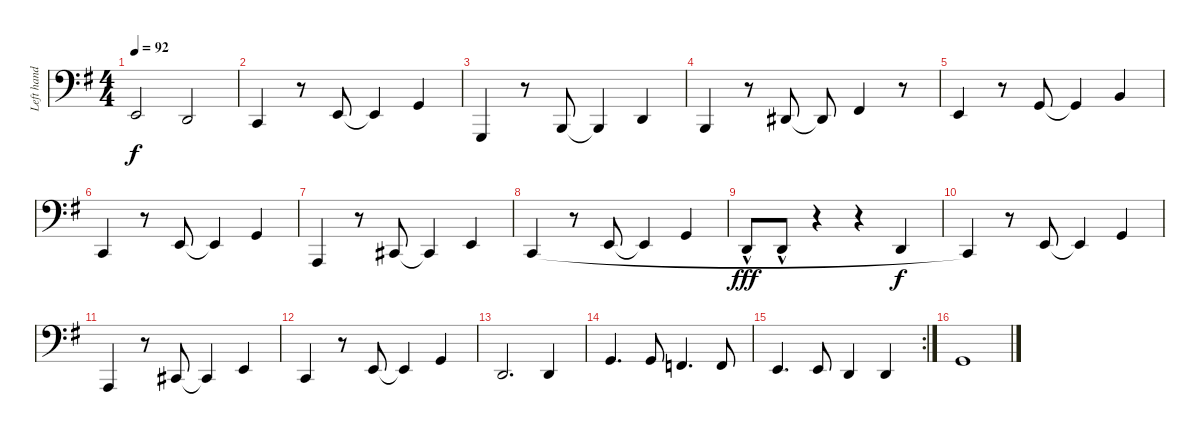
\track ("Left hand" "Left hand") {instrument acousticgrandpiano}
\staff {score}
\tuning (G2 D2 A1 E1) {hide}
\ts (4 4)
\tempo 92
\clef f4
\ks g
2.2.2{dy f} 0.2.2 |
3.3.4 r.8 2.2.8 2.2{t}.4 0.1.4 |
3.4.4 r.8 2.3.8 2.3{t}.4 0.2.4 |
2.3.4 r.8 1.2.8 1.2{t}.8 4.2.4 r.8 |
2.2.4 r.8 0.1.8 0.1{t}.4 4.1.4 |
3.3.4 r.8 2.2.8 2.2{t}.4 0.1.4 |
0.3.4 r.8 4.3.8 4.3{t}.4 2.2.4 |
3.3.4 r.8 2.2.8 2.2{t}.4 0.1.4 |
0.2{hac}.8{dy fff} 0.2{hac}.8 r.4 r.4 0.2.4{dy f} |
3.3{t}.4 r.8 2.2.8 2.2{t}.4 0.1.4 |
0.3.4 r.8 4.3.8 4.3{t}.4 2.2.4 |
3.3.4 r.8 2.2.8 2.2{t}.4 0.1.4 |
0.2.2{d} 0.2.4 |
0.1.4{d} 0.1.8 3.2.4{d} 3.2.8 |
\rc 2
2.2.4{d} 2.2.8 0.2.4 0.2.4 |
0.1.1
